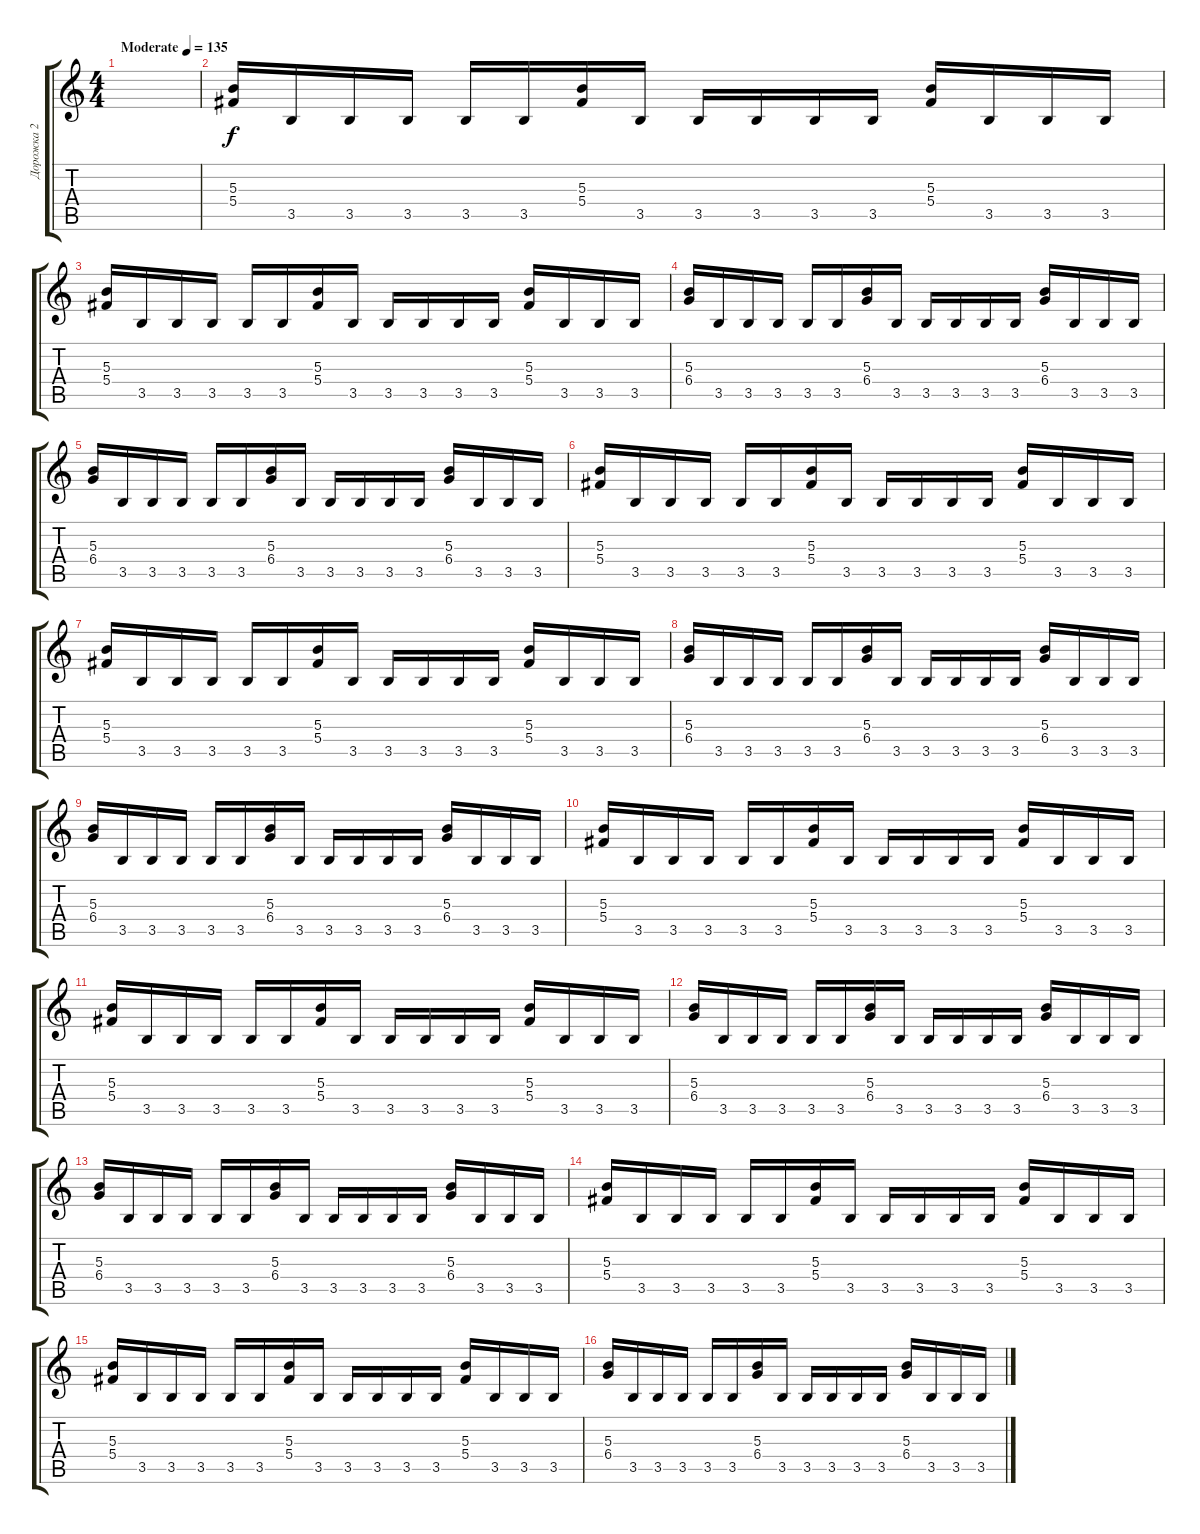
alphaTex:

\track ("Дорожка 2" "Дорожка 2") {instrument distortionguitar}
\staff {score tabs}
\tuning (Eb4 Bb3 Gb3 Db3 Ab2 Eb2) {hide}
\ts (4 4)
\tempo (135 "Moderate")
\clef g2
\ks c
|
(5.3 5.4).16 3.5.16 3.5.16 3.5.16 3.5.16 3.5.16 (5.3 5.4).16 3.5.16 3.5.16 3.5.16 3.5.16 3.5.16 (5.3 5.4).16 3.5.16 3.5.16 3.5.16 |
(5.3 5.4).16 3.5.16 3.5.16 3.5.16 3.5.16 3.5.16 (5.3 5.4).16 3.5.16 3.5.16 3.5.16 3.5.16 3.5.16 (5.3 5.4).16 3.5.16 3.5.16 3.5.16 |
(5.3 6.4).16 3.5.16 3.5.16 3.5.16 3.5.16 3.5.16 (5.3 6.4).16 3.5.16 3.5.16 3.5.16 3.5.16 3.5.16 (5.3 6.4).16 3.5.16 3.5.16 3.5.16 |
(5.3 6.4).16 3.5.16 3.5.16 3.5.16 3.5.16 3.5.16 (5.3 6.4).16 3.5.16 3.5.16 3.5.16 3.5.16 3.5.16 (5.3 6.4).16 3.5.16 3.5.16 3.5.16 |
(5.3 5.4).16 3.5.16 3.5.16 3.5.16 3.5.16 3.5.16 (5.3 5.4).16 3.5.16 3.5.16 3.5.16 3.5.16 3.5.16 (5.3 5.4).16 3.5.16 3.5.16 3.5.16 |
(5.3 5.4).16 3.5.16 3.5.16 3.5.16 3.5.16 3.5.16 (5.3 5.4).16 3.5.16 3.5.16 3.5.16 3.5.16 3.5.16 (5.3 5.4).16 3.5.16 3.5.16 3.5.16 |
(5.3 6.4).16 3.5.16 3.5.16 3.5.16 3.5.16 3.5.16 (5.3 6.4).16 3.5.16 3.5.16 3.5.16 3.5.16 3.5.16 (5.3 6.4).16 3.5.16 3.5.16 3.5.16 |
(5.3 6.4).16 3.5.16 3.5.16 3.5.16 3.5.16 3.5.16 (5.3 6.4).16 3.5.16 3.5.16 3.5.16 3.5.16 3.5.16 (5.3 6.4).16 3.5.16 3.5.16 3.5.16 |
(5.3 5.4).16 3.5.16 3.5.16 3.5.16 3.5.16 3.5.16 (5.3 5.4).16 3.5.16 3.5.16 3.5.16 3.5.16 3.5.16 (5.3 5.4).16 3.5.16 3.5.16 3.5.16 |
(5.3 5.4).16 3.5.16 3.5.16 3.5.16 3.5.16 3.5.16 (5.3 5.4).16 3.5.16 3.5.16 3.5.16 3.5.16 3.5.16 (5.3 5.4).16 3.5.16 3.5.16 3.5.16 |
(5.3 6.4).16 3.5.16 3.5.16 3.5.16 3.5.16 3.5.16 (5.3 6.4).16 3.5.16 3.5.16 3.5.16 3.5.16 3.5.16 (5.3 6.4).16 3.5.16 3.5.16 3.5.16 |
(5.3 6.4).16 3.5.16 3.5.16 3.5.16 3.5.16 3.5.16 (5.3 6.4).16 3.5.16 3.5.16 3.5.16 3.5.16 3.5.16 (5.3 6.4).16 3.5.16 3.5.16 3.5.16 |
(5.3 5.4).16 3.5.16 3.5.16 3.5.16 3.5.16 3.5.16 (5.3 5.4).16 3.5.16 3.5.16 3.5.16 3.5.16 3.5.16 (5.3 5.4).16 3.5.16 3.5.16 3.5.16 |
(5.3 5.4).16 3.5.16 3.5.16 3.5.16 3.5.16 3.5.16 (5.3 5.4).16 3.5.16 3.5.16 3.5.16 3.5.16 3.5.16 (5.3 5.4).16 3.5.16 3.5.16 3.5.16 |
(5.3 6.4).16 3.5.16 3.5.16 3.5.16 3.5.16 3.5.16 (5.3 6.4).16 3.5.16 3.5.16 3.5.16 3.5.16 3.5.16 (5.3 6.4).16 3.5.16 3.5.16 3.5.16
